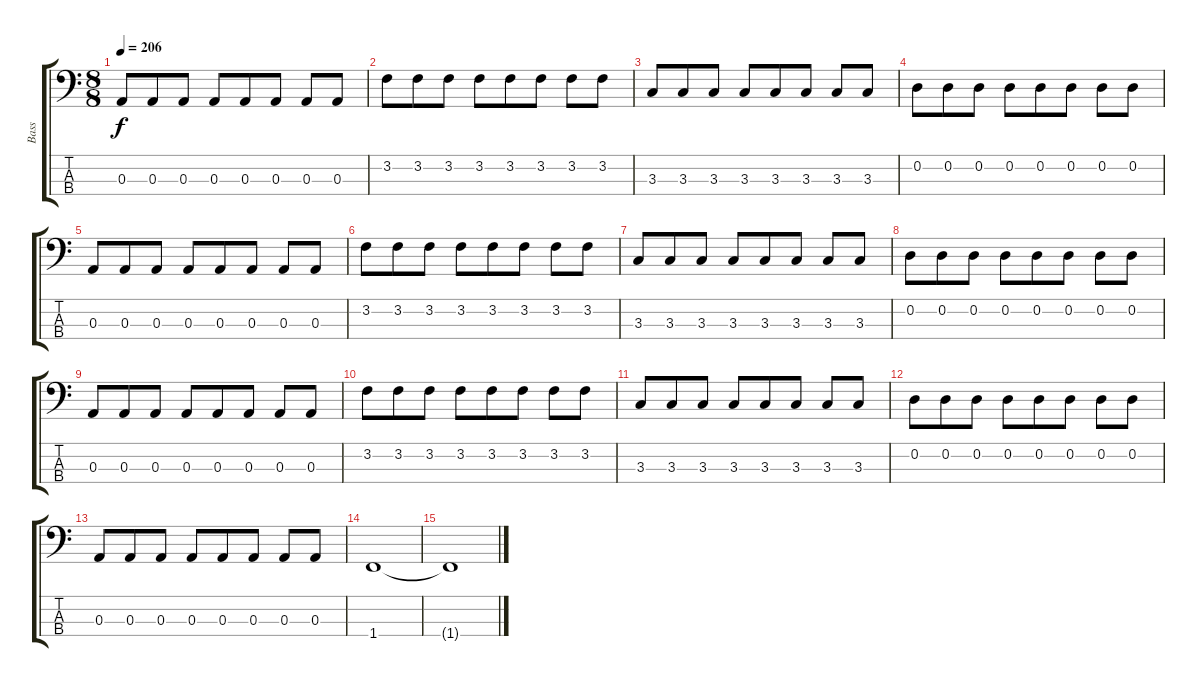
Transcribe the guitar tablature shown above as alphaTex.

\track ("Bass" "Bass") {instrument acousticbass}
\staff {score tabs}
\tuning (G2 D2 A1 E1) {hide}
\ts (8 8)
\tempo 206
\clef f4
\ks c
0.3.8{dy f} 0.3.8 0.3.8 0.3.8 0.3.8 0.3.8 0.3.8 0.3.8 |
3.2.8 3.2.8 3.2.8 3.2.8 3.2.8 3.2.8 3.2.8 3.2.8 |
3.3.8 3.3.8 3.3.8 3.3.8 3.3.8 3.3.8 3.3.8 3.3.8 |
0.2.8 0.2.8 0.2.8 0.2.8 0.2.8 0.2.8 0.2.8 0.2.8 |
0.3.8 0.3.8 0.3.8 0.3.8 0.3.8 0.3.8 0.3.8 0.3.8 |
3.2.8 3.2.8 3.2.8 3.2.8 3.2.8 3.2.8 3.2.8 3.2.8 |
3.3.8 3.3.8 3.3.8 3.3.8 3.3.8 3.3.8 3.3.8 3.3.8 |
0.2.8 0.2.8 0.2.8 0.2.8 0.2.8 0.2.8 0.2.8 0.2.8 |
0.3.8 0.3.8 0.3.8 0.3.8 0.3.8 0.3.8 0.3.8 0.3.8 |
3.2.8 3.2.8 3.2.8 3.2.8 3.2.8 3.2.8 3.2.8 3.2.8 |
3.3.8 3.3.8 3.3.8 3.3.8 3.3.8 3.3.8 3.3.8 3.3.8 |
0.2.8 0.2.8 0.2.8 0.2.8 0.2.8 0.2.8 0.2.8 0.2.8 |
0.3.8 0.3.8 0.3.8 0.3.8 0.3.8 0.3.8 0.3.8 0.3.8 |
1.4.1 |
1.4{t}.1
